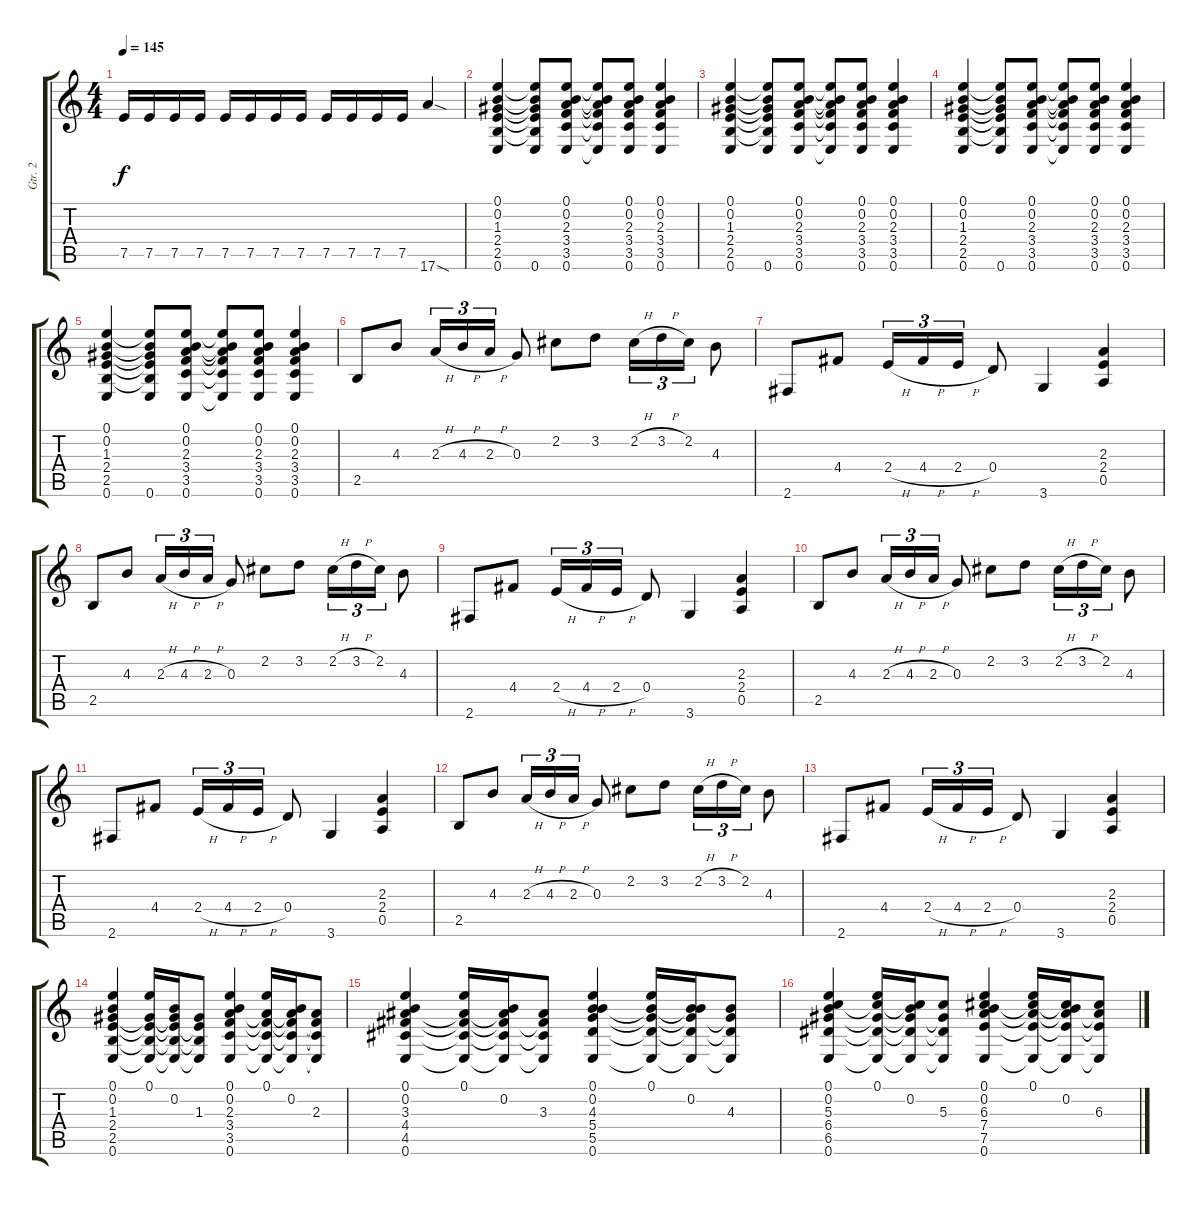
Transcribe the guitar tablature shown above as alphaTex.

\track ("Gtr. 2" "Gtr. 2") {instrument overdrivenguitar}
\staff {score tabs}
\tuning (E4 B3 G3 D3 A2 E2) {hide}
\ts (4 4)
\tempo 145
\clef g2
\ks c
7.5.16{dy f} 7.5.16 7.5.16 7.5.16 7.5.16 7.5.16 7.5.16 7.5.16 7.5.16 7.5.16 7.5.16 7.5.16 17.6{sod}.4 |
(0.1 0.2 1.3 2.4 2.5 0.6).4 (0.1{t} 0.2{t} 1.3{t} 2.4{t} 2.5{t} 0.6).8 (0.1 0.2 2.3 3.4 3.5 0.6).8 (0.1{t} 0.2{t} 2.3{t} 3.4{t} 3.5{t} 0.6{t}).8 (0.1 0.2 2.3 3.4 3.5 0.6).8 (0.1 0.2 2.3 3.4 3.5 0.6).4 |
(0.1 0.2 1.3 2.4 2.5 0.6).4 (0.1{t} 0.2{t} 1.3{t} 2.4{t} 2.5{t} 0.6).8 (0.1 0.2 2.3 3.4 3.5 0.6).8 (0.1{t} 0.2{t} 2.3{t} 3.4{t} 3.5{t} 0.6{t}).8 (0.1 0.2 2.3 3.4 3.5 0.6).8 (0.1 0.2 2.3 3.4 3.5 0.6).4 |
(0.1 0.2 1.3 2.4 2.5 0.6).4 (0.1{t} 0.2{t} 1.3{t} 2.4{t} 2.5{t} 0.6).8 (0.1 0.2 2.3 3.4 3.5 0.6).8 (0.1{t} 0.2{t} 2.3{t} 3.4{t} 3.5{t} 0.6{t}).8 (0.1 0.2 2.3 3.4 3.5 0.6).8 (0.1 0.2 2.3 3.4 3.5 0.6).4 |
(0.1 0.2 1.3 2.4 2.5 0.6).4 (0.1{t} 0.2{t} 1.3{t} 2.4{t} 2.5{t} 0.6).8 (0.1 0.2 2.3 3.4 3.5 0.6).8 (0.1{t} 0.2{t} 2.3{t} 3.4{t} 3.5{t} 0.6{t}).8 (0.1 0.2 2.3 3.4 3.5 0.6).8 (0.1 0.2 2.3 3.4 3.5 0.6).4 |
2.5.8 4.3.8 2.3{h}.16{tu (3 2)} 4.3{h}.16{tu (3 2)} 2.3{h}.16{tu (3 2)} 0.3.8 2.2.8 3.2.8 2.2{h}.16{tu (3 2)} 3.2{h}.16{tu (3 2)} 2.2.16{tu (3 2)} 4.3.8 |
2.6.8 4.4.8 2.4{h}.16{tu (3 2)} 4.4{h}.16{tu (3 2)} 2.4{h}.16{tu (3 2)} 0.4.8 3.6.4 (2.3 2.4 0.5).4 |
2.5.8 4.3.8 2.3{h}.16{tu (3 2)} 4.3{h}.16{tu (3 2)} 2.3{h}.16{tu (3 2)} 0.3.8 2.2.8 3.2.8 2.2{h}.16{tu (3 2)} 3.2{h}.16{tu (3 2)} 2.2.16{tu (3 2)} 4.3.8 |
2.6.8 4.4.8 2.4{h}.16{tu (3 2)} 4.4{h}.16{tu (3 2)} 2.4{h}.16{tu (3 2)} 0.4.8 3.6.4 (2.3 2.4 0.5).4 |
2.5.8 4.3.8 2.3{h}.16{tu (3 2)} 4.3{h}.16{tu (3 2)} 2.3{h}.16{tu (3 2)} 0.3.8 2.2.8 3.2.8 2.2{h}.16{tu (3 2)} 3.2{h}.16{tu (3 2)} 2.2.16{tu (3 2)} 4.3.8 |
2.6.8 4.4.8 2.4{h}.16{tu (3 2)} 4.4{h}.16{tu (3 2)} 2.4{h}.16{tu (3 2)} 0.4.8 3.6.4 (2.3 2.4 0.5).4 |
2.5.8 4.3.8 2.3{h}.16{tu (3 2)} 4.3{h}.16{tu (3 2)} 2.3{h}.16{tu (3 2)} 0.3.8 2.2.8 3.2.8 2.2{h}.16{tu (3 2)} 3.2{h}.16{tu (3 2)} 2.2.16{tu (3 2)} 4.3.8 |
2.6.8 4.4.8 2.4{h}.16{tu (3 2)} 4.4{h}.16{tu (3 2)} 2.4{h}.16{tu (3 2)} 0.4.8 3.6.4 (2.3 2.4 0.5).4 |
(0.1 0.2 1.3 2.4 2.5 0.6).4 (0.1 1.3{t} 2.4{t} 2.5{t} 0.6{t}).16 (0.2 1.3{t} 2.4{t} 2.5{t} 0.6{t}).16 (1.3 2.4{t} 2.5{t} 0.6{t}).8 (0.1 0.2 2.3 3.4 3.5 0.6).4 (0.1 2.3{t} 3.4{t} 3.5{t} 0.6{t}).16 (0.2 2.3{t} 3.4{t} 3.5{t} 0.6{t}).16 (2.3 3.4{t} 3.5{t} 0.6{t}).8 |
(0.1 0.2 3.3 4.4 4.5 0.6).4 (0.1 3.3{t} 4.4{t} 4.5{t} 0.6{t}).16 (0.2 3.3{t} 4.4{t} 4.5{t} 0.6{t}).16 (3.3 4.4{t} 4.5{t} 0.6{t}).8 (0.1 0.2 4.3 5.4 5.5 0.6).4 (0.1 4.3{t} 5.4{t} 5.5{t} 0.6{t}).16 (0.2 4.3{t} 5.4{t} 5.5{t} 0.6{t}).16 (4.3 5.4{t} 5.5{t} 0.6{t}).8 |
(0.1 0.2 5.3 6.4 6.5 0.6).4 (0.1 5.3{t} 6.4{t} 6.5{t} 0.6{t}).16 (0.2 5.3{t} 6.4{t} 6.5{t} 0.6{t}).16 (5.3 6.4{t} 6.5{t} 0.6{t}).8 (0.1 0.2 6.3 7.4 7.5 0.6).4 (0.1 6.3{t} 7.4{t} 7.5{t} 0.6{t}).16 (0.2 6.3{t} 7.4{t} 7.5{t} 0.6{t}).16 (6.3 7.4{t} 7.5{t} 0.6{t}).8
